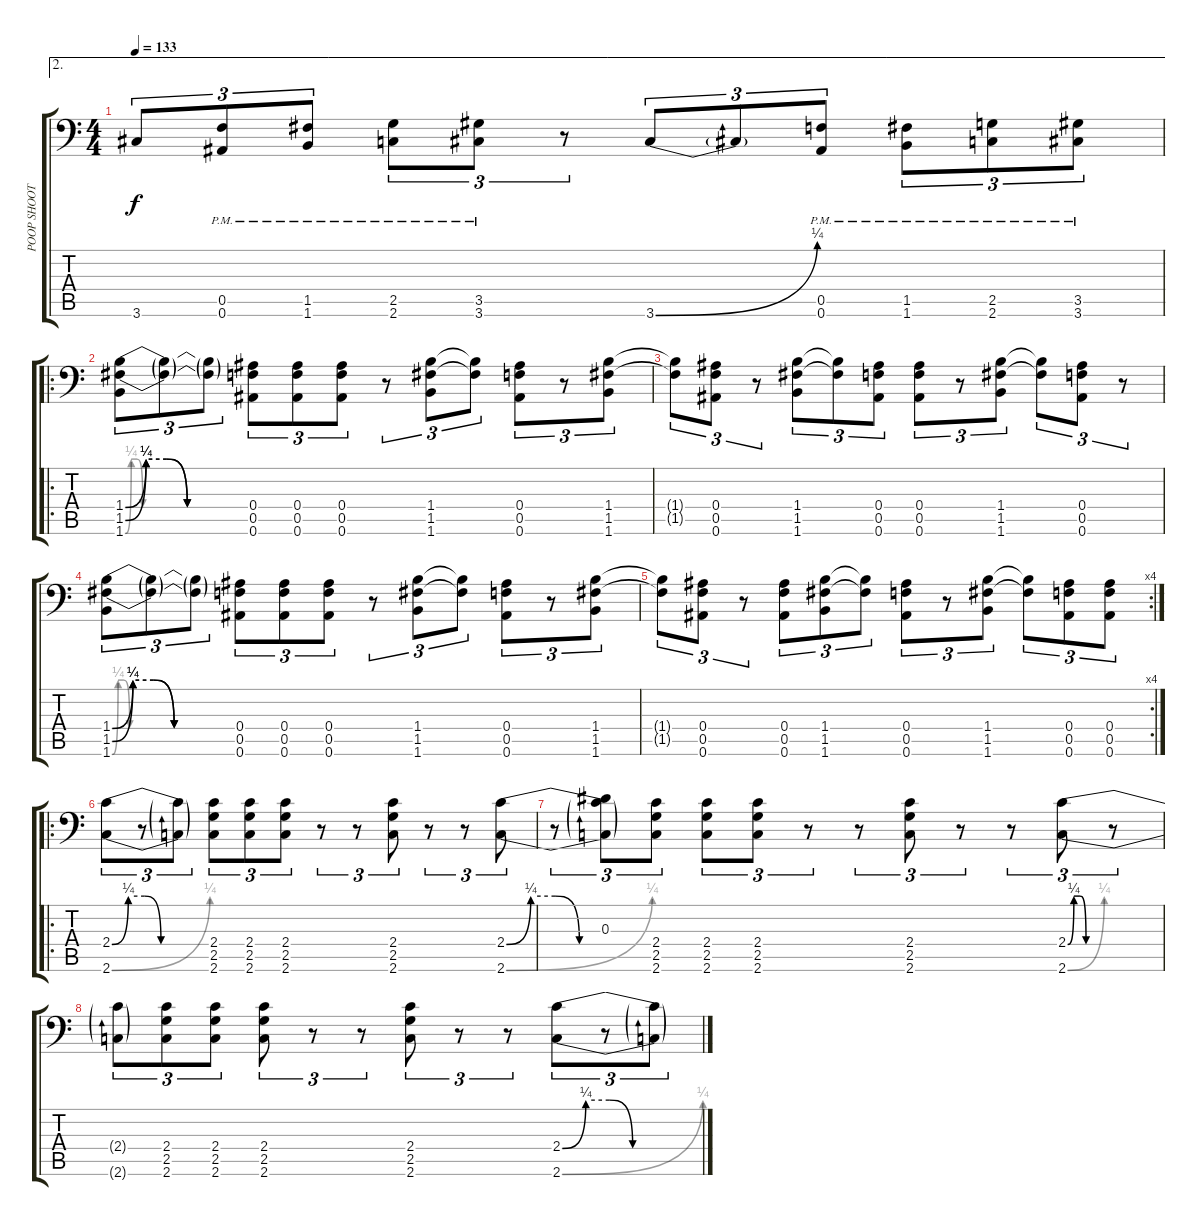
\track ("POOP SHOOTER" "POOP SHOOT") {instrument distortionguitar}
\staff {score tabs}
\tuning (C4 G3 Eb3 Bb2 F2 Bb1) {hide}
\ae 2
\ts (4 4)
\tempo 133
\clef f4
\ks c
3.6{t}.8{tu (3 2) dy f} (0.5{pm} 0.6{pm}).8{tu (3 2)} (1.5{pm} 1.6{pm}).8{tu (3 2)} (2.5{pm} 2.6{pm}).8{tu (3 2)} (3.5{pm} 3.6{pm}).8{tu (3 2)} r.8{tu (3 2)} 3.6{be (bend 0 0 60 1)}.8{tu (3 2)} 3.6{t}.8{tu (3 2)} (0.5{pm} 0.6{pm}).8{tu (3 2)} (1.5{pm} 1.6{pm}).8{tu (3 2)} (2.5{pm} 2.6{pm}).8{tu (3 2)} (3.5{pm} 3.6{pm}).8{tu (3 2)} |
\ro
(1.4{be (custom 0 0 10 1 20 1 30 0 60 0)} 1.5{be (custom 0 0 10 1 20 1 30 0 60 0)} 1.6{be (custom 0 0 10 1 20 1 30 0 60 0)}).8{tu (3 2)} (1.4{t} 1.5{t}).8{tu (3 2)} (1.4{t} 1.5{t}).8{tu (3 2)} (0.4 0.5 0.6).8{tu (3 2)} (0.4 0.5 0.6).8{tu (3 2)} (0.4 0.5 0.6).8{tu (3 2)} r.8{tu (3 2)} (1.4 1.5 1.6).8{tu (3 2)} (1.4{t} 1.5{t}).8{tu (3 2)} (0.4 0.5 0.6).8{tu (3 2)} r.8{tu (3 2)} (1.4 1.5 1.6).8{tu (3 2)} |
(1.4{t} 1.5{t}).8{tu (3 2)} (0.4 0.5 0.6).8{tu (3 2)} r.8{tu (3 2)} (1.4 1.5 1.6).8{tu (3 2)} (1.4{t} 1.5{t}).8{tu (3 2)} (0.4 0.5 0.6).8{tu (3 2)} (0.4 0.5 0.6).8{tu (3 2)} r.8{tu (3 2)} (1.4 1.5 1.6).8{tu (3 2)} (1.4{t} 1.5{t}).8{tu (3 2)} (0.4 0.5 0.6).8{tu (3 2)} r.8{tu (3 2)} |
(1.4{be (custom 0 0 10 1 20 1 30 0 60 0)} 1.5{be (custom 0 0 10 1 20 1 30 0 60 0)} 1.6{be (custom 0 0 10 1 20 1 30 0 60 0)}).8{tu (3 2)} (1.4{t} 1.5{t}).8{tu (3 2)} (1.4{t} 1.5{t}).8{tu (3 2)} (0.4 0.5 0.6).8{tu (3 2)} (0.4 0.5 0.6).8{tu (3 2)} (0.4 0.5 0.6).8{tu (3 2)} r.8{tu (3 2)} (1.4 1.5 1.6).8{tu (3 2)} (1.4{t} 1.5{t}).8{tu (3 2)} (0.4 0.5 0.6).8{tu (3 2)} r.8{tu (3 2)} (1.4 1.5 1.6).8{tu (3 2)} |
\rc 4
(1.4{t} 1.5{t}).8{tu (3 2)} (0.4 0.5 0.6).8{tu (3 2)} r.8{tu (3 2)} (0.4 0.5 0.6).8{tu (3 2)} (1.4 1.5 1.6).8{tu (3 2)} (1.4{t} 1.5{t}).8{tu (3 2)} (0.4 0.5 0.6).8{tu (3 2)} r.8{tu (3 2)} (1.4 1.5 1.6).8{tu (3 2)} (1.4{t} 1.5{t}).8{tu (3 2)} (0.4 0.5 0.6).8{tu (3 2)} (0.4 0.5 0.6).8{tu (3 2)} |
\ro
(2.4{be (custom 0 0 10 1 20 1 30 0 60 0)} 2.6{be (bend 0 0 60 1)}).8{tu (3 2)} r.8{tu (3 2)} (2.4{t} 2.6{t}).8{tu (3 2)} (2.4 2.5 2.6).8{tu (3 2)} (2.4 2.5 2.6).8{tu (3 2)} (2.4 2.5 2.6).8{tu (3 2)} r.8{tu (3 2)} r.8{tu (3 2)} (2.4 2.5 2.6).8{tu (3 2)} r.8{tu (3 2)} r.8{tu (3 2)} (2.4{be (custom 0 0 10 1 20 1 30 0 60 0)} 2.6{be (bend 0 0 60 1)}).8{tu (3 2)} |
r.8{tu (3 2)} (0.3 2.4{t} 2.6{t}).8{tu (3 2)} (2.4 2.5 2.6).8{tu (3 2)} (2.4 2.5 2.6).8{tu (3 2)} (2.4 2.5 2.6).8{tu (3 2)} r.8{tu (3 2)} r.8{tu (3 2)} (2.4 2.5 2.6).8{tu (3 2)} r.8{tu (3 2)} r.8{tu (3 2)} (2.4{be (custom 0 0 10 1 20 1 30 0 60 0)} 2.6{be (bend 0 0 60 1)}).8{tu (3 2)} r.8{tu (3 2)} |
(2.4{t} 2.6{t}).8{tu (3 2)} (2.4 2.5 2.6).8{tu (3 2)} (2.4 2.5 2.6).8{tu (3 2)} (2.4 2.5 2.6).8{tu (3 2)} r.8{tu (3 2)} r.8{tu (3 2)} (2.4 2.5 2.6).8{tu (3 2)} r.8{tu (3 2)} r.8{tu (3 2)} (2.4{be (custom 0 0 10 1 20 1 30 0 60 0)} 2.6{be (bend 0 0 60 1)}).8{tu (3 2)} r.8{tu (3 2)} (2.4{t} 2.6{t}).8{tu (3 2)}
